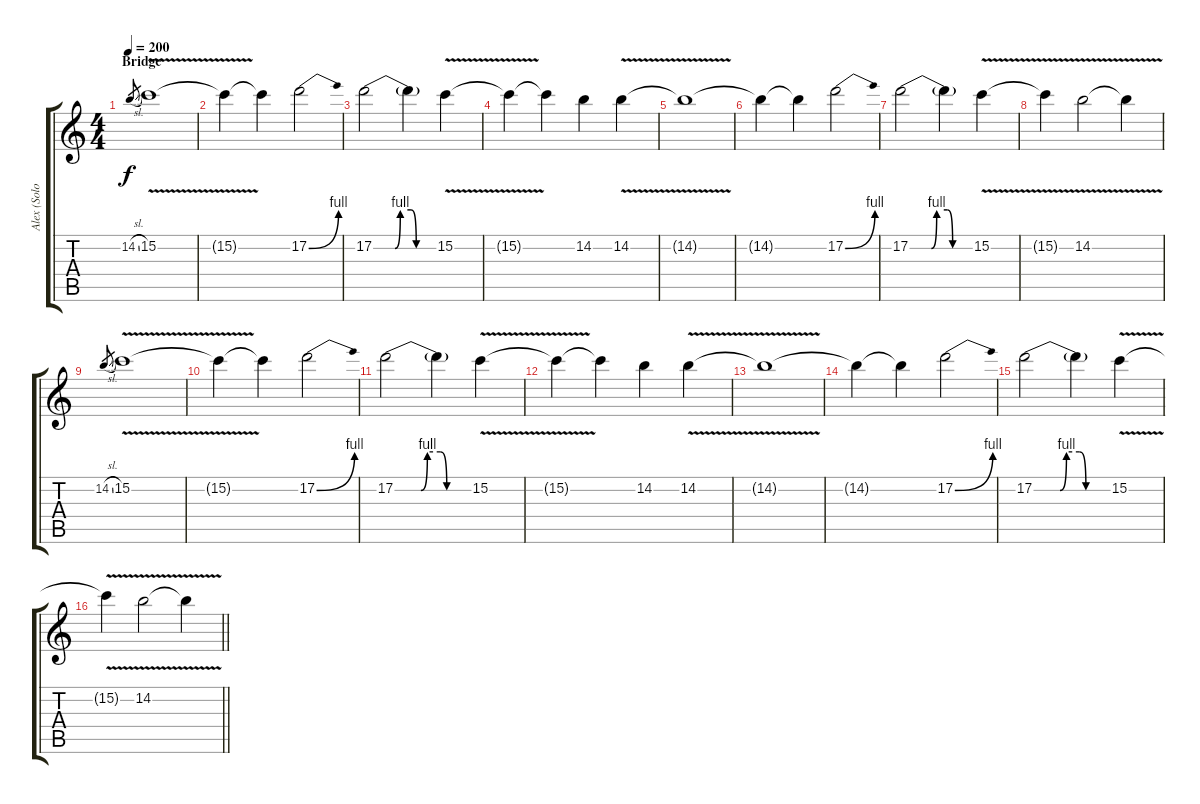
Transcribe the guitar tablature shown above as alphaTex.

\track ("Alex (Solo)" "Alex (Solo") {instrument overdrivenguitar}
\staff {score tabs}
\tuning (D4 A3 F3 C3 G2 C2) {hide}
\ts (4 4)
\section ("" "Bridge")
\tempo 200
\clef g2
\ks c
14.2{sl}.8{gr dy f} 15.2{v}.1{volume 13} |
15.2{t}.4 15.2{t}.4 17.2{be (bend 0 0 60 4)}.2 |
17.2{be (custom 0 0 20 0 25 4 35 4 40 0 60 0)}.2 17.2{t}.4 15.2{v}.4 |
15.2{t}.4 15.2{t}.4 14.2.4 14.2{v}.4 |
14.2{t}.1 |
14.2{t}.4 14.2{t}.4 17.2{be (bend 0 0 60 4)}.2 |
17.2{be (custom 0 0 20 0 25 4 35 4 40 0 60 0)}.2 17.2{t}.4 15.2{v}.4 |
15.2{t}.4 14.2{v}.2 14.2{t}.4 |
14.2{sl}.8{gr} 15.2{v}.1 |
15.2{t}.4 15.2{t}.4 17.2{be (bend 0 0 60 4)}.2 |
17.2{be (custom 0 0 20 0 25 4 35 4 40 0 60 0)}.2 17.2{t}.4 15.2{v}.4 |
15.2{t}.4 15.2{t}.4 14.2.4 14.2{v}.4 |
14.2{t}.1 |
14.2{t}.4 14.2{t}.4 17.2{be (bend 0 0 60 4)}.2 |
17.2{be (custom 0 0 20 0 25 4 35 4 40 0 60 0)}.2 17.2{t}.4 15.2{v}.4 |
\barLineRight lightlight
15.2{t}.4 14.2{v}.2 14.2{t}.4
